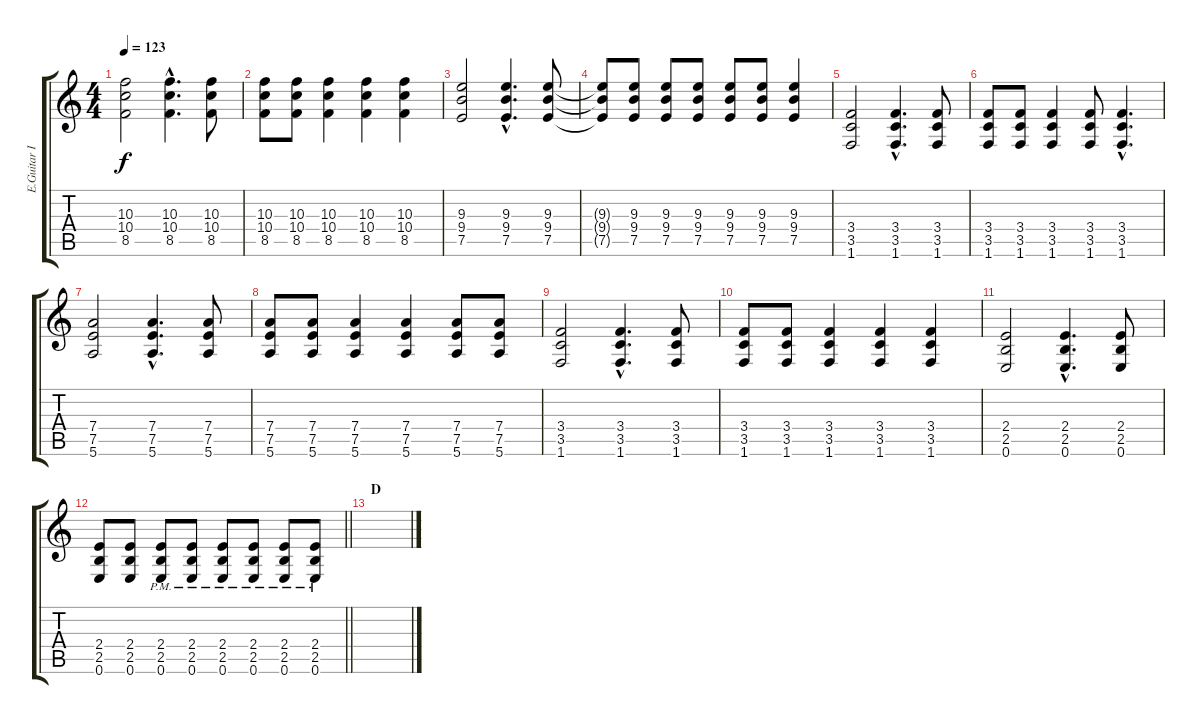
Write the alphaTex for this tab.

\track ("E.Guitar II" "E.Guitar I") {instrument acousticguitarsteel}
\staff {score tabs}
\tuning (E4 B3 G3 D3 A2 E2) {hide}
\ts (4 4)
\tempo 123
\clef g2
\ks c
(10.3 10.4 8.5).2{dy f} (10.3{hac} 10.4{hac} 8.5{hac}).4{d} (10.3 10.4 8.5).8 |
(10.3 10.4 8.5).8 (10.3 10.4 8.5).8 (10.3 10.4 8.5).4 (10.3 10.4 8.5).4 (10.3 10.4 8.5).4 |
(9.3 9.4 7.5).2 (9.3{hac} 9.4{hac} 7.5{hac}).4{d} (9.3 9.4 7.5).8 |
(9.3{t} 9.4{t} 7.5{t}).8 (9.3 9.4 7.5).8 (9.3 9.4 7.5).8 (9.3 9.4 7.5).8 (9.3 9.4 7.5).8 (9.3 9.4 7.5).8 (9.3 9.4 7.5).4 |
(3.4 3.5 1.6).2 (3.4{hac} 3.5{hac} 1.6{hac}).4{d} (3.4 3.5 1.6).8 |
(3.4 3.5 1.6).8 (3.4 3.5 1.6).8 (3.4 3.5 1.6).4 (3.4 3.5 1.6).8 (3.4{hac} 3.5{hac} 1.6{hac}).4{d} |
(7.4 7.5 5.6).2 (7.4{hac} 7.5{hac} 5.6{hac}).4{d} (7.4 7.5 5.6).8 |
(7.4 7.5 5.6).8 (7.4 7.5 5.6).8 (7.4 7.5 5.6).4 (7.4 7.5 5.6).4 (7.4 7.5 5.6).8 (7.4 7.5 5.6).8 |
(3.4 3.5 1.6).2 (3.4{hac} 3.5{hac} 1.6{hac}).4{d} (3.4 3.5 1.6).8 |
(3.4 3.5 1.6).8 (3.4 3.5 1.6).8 (3.4 3.5 1.6).4 (3.4 3.5 1.6).4 (3.4 3.5 1.6).4 |
(2.4 2.5 0.6).2 (2.4{hac} 2.5{hac} 0.6{hac}).4{d} (2.4 2.5 0.6).8 |
\barLineRight lightlight
(2.4 2.5 0.6).8 (2.4 2.5 0.6).8 (2.4{pm} 2.5{pm} 0.6{pm}).8 (2.4{pm} 2.5{pm} 0.6{pm}).8 (2.4{pm} 2.5{pm} 0.6{pm}).8 (2.4{pm} 2.5{pm} 0.6{pm}).8 (2.4{pm} 2.5{pm} 0.6{pm}).8 (2.4{pm} 2.5{pm} 0.6{pm}).8 |
\section ("" "D")
